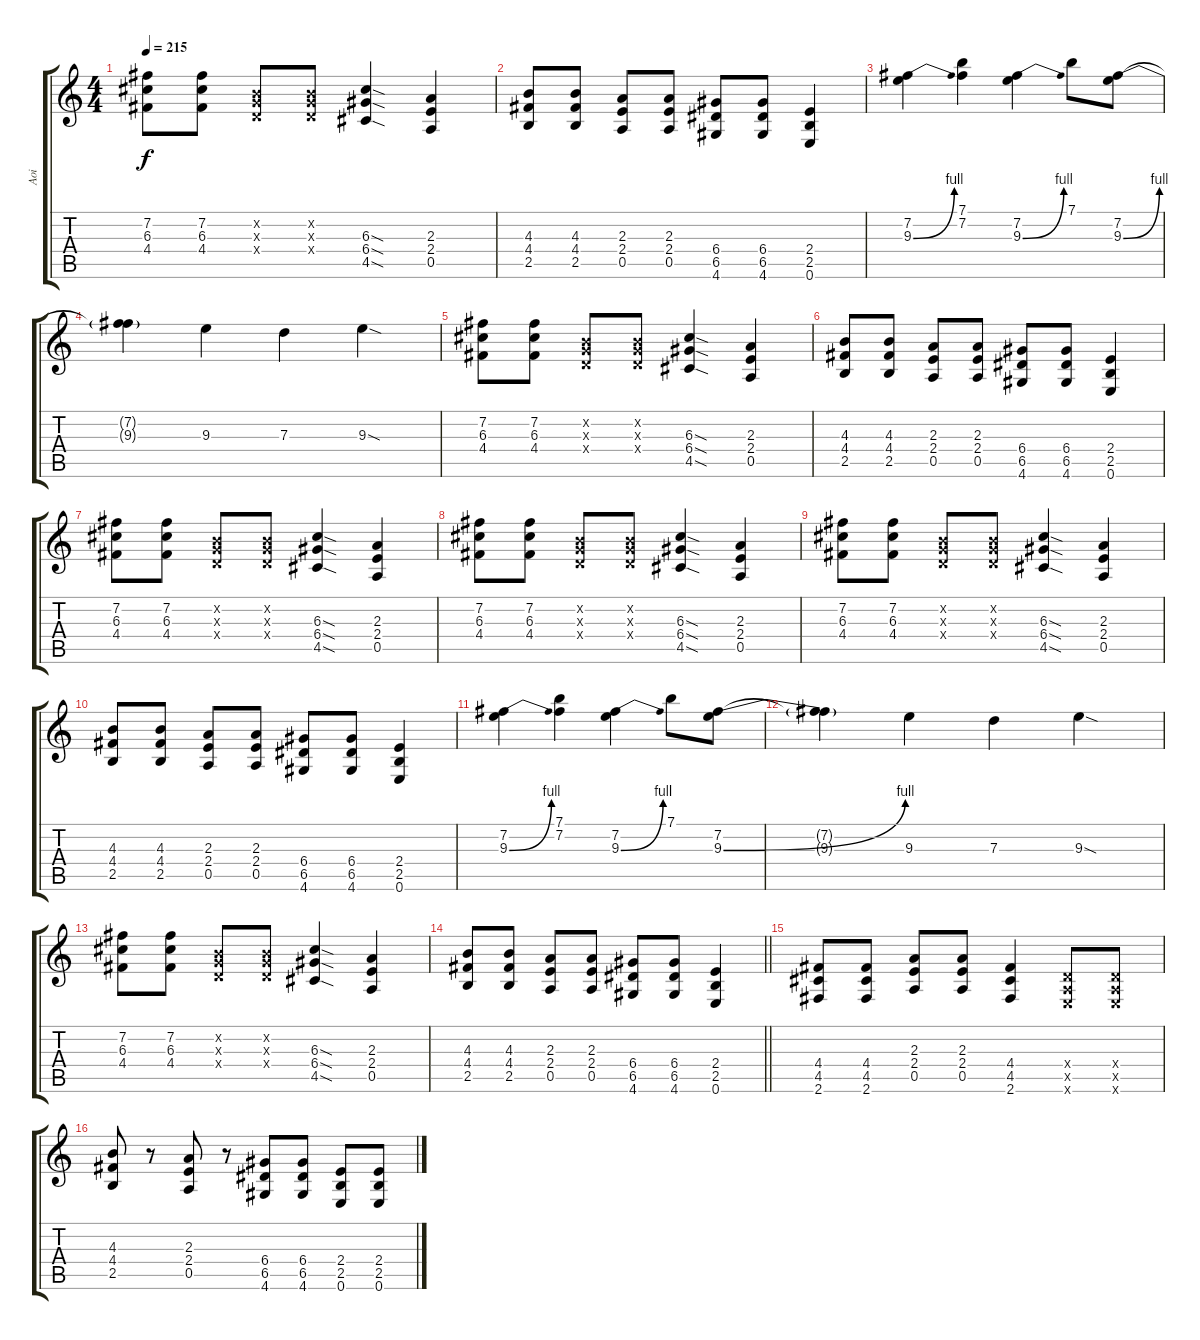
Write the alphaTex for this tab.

\track ("Aoi" "Aoi") {instrument distortionguitar}
\staff {score tabs}
\tuning (E4 B3 G3 D3 A2 E2) {hide}
\ts (4 4)
\tempo 215
\clef g2
\ks c
(7.2 6.3 4.4).8{dy f} (7.2 6.3 4.4).8 (0.2{x} 0.3{x} 0.4{x}).8 (0.2{x} 0.3{x} 0.4{x}).8 (6.3{sod} 6.4{sod} 4.5{sod}).4 (2.3 2.4 0.5).4 |
(4.3 4.4 2.5).8 (4.3 4.4 2.5).8 (2.3 2.4 0.5).8 (2.3 2.4 0.5).8 (6.4 6.5 4.6).8 (6.4 6.5 4.6).8 (2.4 2.5 0.6).4 |
(7.2 9.3{be (bend 0 0 60 4)}).4 (7.1 7.2).4 (7.2 9.3{be (bend 0 0 60 4)}).4 7.1.8 (7.2 9.3{be (bend 0 0 60 4)}).8 |
(7.2{t} 9.3{t}).4 9.3.4 7.3.4 9.3{sod}.4 |
(7.2 6.3 4.4).8 (7.2 6.3 4.4).8 (0.2{x} 0.3{x} 0.4{x}).8 (0.2{x} 0.3{x} 0.4{x}).8 (6.3{sod} 6.4{sod} 4.5{sod}).4 (2.3 2.4 0.5).4 |
(4.3 4.4 2.5).8 (4.3 4.4 2.5).8 (2.3 2.4 0.5).8 (2.3 2.4 0.5).8 (6.4 6.5 4.6).8 (6.4 6.5 4.6).8 (2.4 2.5 0.6).4 |
(7.2 6.3 4.4).8 (7.2 6.3 4.4).8 (0.2{x} 0.3{x} 0.4{x}).8 (0.2{x} 0.3{x} 0.4{x}).8 (6.3{sod} 6.4{sod} 4.5{sod}).4 (2.3 2.4 0.5).4 |
(7.2 6.3 4.4).8 (7.2 6.3 4.4).8 (0.2{x} 0.3{x} 0.4{x}).8 (0.2{x} 0.3{x} 0.4{x}).8 (6.3{sod} 6.4{sod} 4.5{sod}).4 (2.3 2.4 0.5).4 |
(7.2 6.3 4.4).8 (7.2 6.3 4.4).8 (0.2{x} 0.3{x} 0.4{x}).8 (0.2{x} 0.3{x} 0.4{x}).8 (6.3{sod} 6.4{sod} 4.5{sod}).4 (2.3 2.4 0.5).4 |
(4.3 4.4 2.5).8 (4.3 4.4 2.5).8 (2.3 2.4 0.5).8 (2.3 2.4 0.5).8 (6.4 6.5 4.6).8 (6.4 6.5 4.6).8 (2.4 2.5 0.6).4 |
(7.2 9.3{be (bend 0 0 60 4)}).4 (7.1 7.2).4 (7.2 9.3{be (bend 0 0 60 4)}).4 7.1.8 (7.2 9.3{be (bend 0 0 60 4)}).8 |
(7.2{t} 9.3{t}).4 9.3.4 7.3.4 9.3{sod}.4 |
(7.2 6.3 4.4).8 (7.2 6.3 4.4).8 (0.2{x} 0.3{x} 0.4{x}).8 (0.2{x} 0.3{x} 0.4{x}).8 (6.3{sod} 6.4{sod} 4.5{sod}).4 (2.3 2.4 0.5).4 |
\barLineRight lightlight
(4.3 4.4 2.5).8 (4.3 4.4 2.5).8 (2.3 2.4 0.5).8 (2.3 2.4 0.5).8 (6.4 6.5 4.6).8 (6.4 6.5 4.6).8 (2.4 2.5 0.6).4 |
(4.4 4.5 2.6).8{volume 13} (4.4 4.5 2.6).8 (2.3 2.4 0.5).8 (2.3 2.4 0.5).8 (4.4 4.5 2.6).4 (0.4{x} 0.5{x} 0.6{x}).8 (0.4{x} 0.5{x} 0.6{x}).8 |
(4.3 4.4 2.5).8 r.8 (2.3 2.4 0.5).8 r.8 (6.4 6.5 4.6).8 (6.4 6.5 4.6).8 (2.4 2.5 0.6).8 (2.4 2.5 0.6).8
